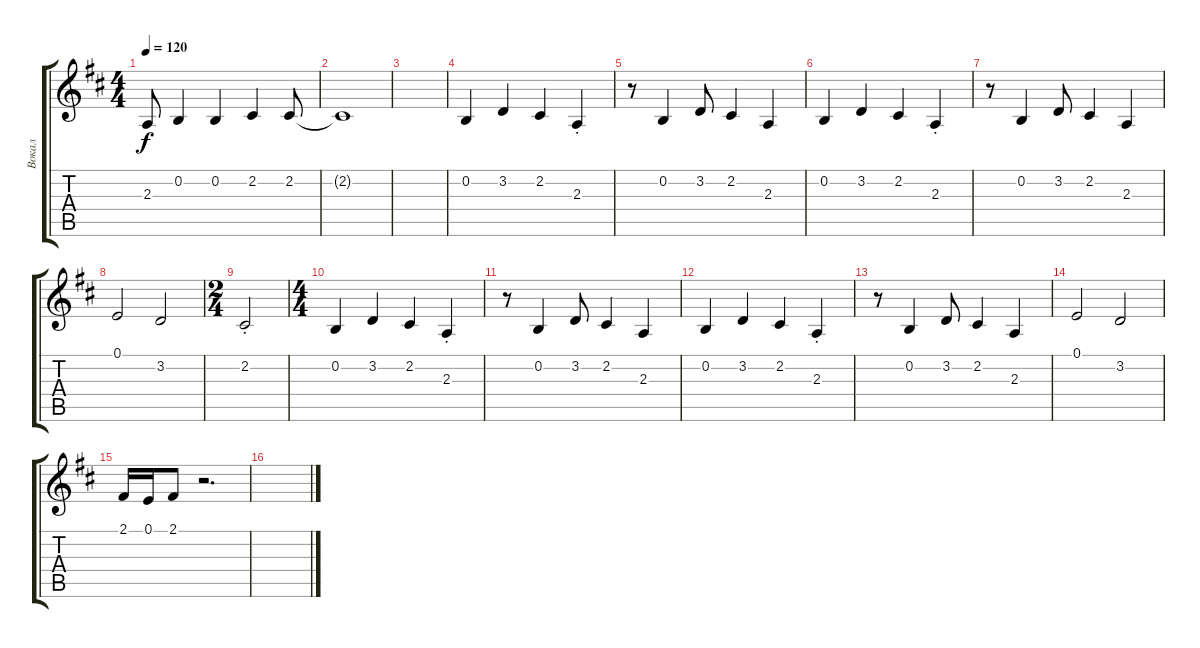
\track ("Вокал" "Вокал") {instrument clarinet}
\staff {score tabs}
\tuning (E4 B3 G3 D3 A2 E2) {hide}
\ts (4 4)
\tempo 120
\clef g2
\ks bminor
2.3{t}.8{dy f} 0.2.4 0.2.4 2.2.4 2.2.8 |
2.2{t}.1 |
|
\ks d
0.2.4 3.2.4 2.2.4 2.3{st}.4 |
r.8 0.2.4 3.2.8 2.2.4 2.3.4 |
0.2.4 3.2.4 2.2.4 2.3{st}.4 |
r.8 0.2.4 3.2.8 2.2.4 2.3.4 |
0.1.2 3.2.2 |
\ts (2 4)
2.2{st}.2 |
\ts (4 4)
0.2.4 3.2.4 2.2.4 2.3{st}.4 |
r.8 0.2.4 3.2.8 2.2.4 2.3.4 |
0.2.4 3.2.4 2.2.4 2.3{st}.4 |
r.8 0.2.4 3.2.8 2.2.4 2.3.4 |
0.1.2 3.2.2 |
2.1.16 0.1.16 2.1.8 r.2{d} |
\ks bminor
